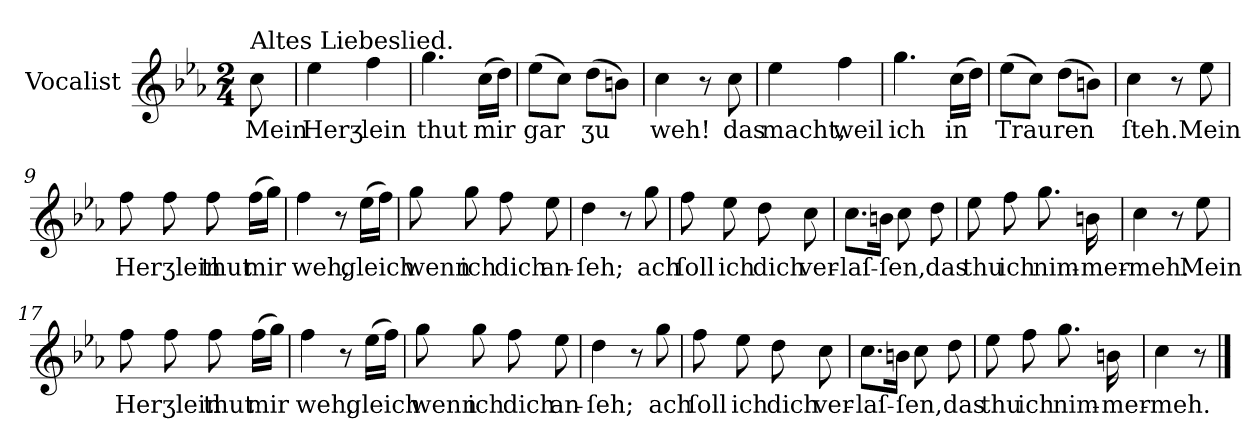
**kern	**text
*part1	*part1
*staff1	*staff1
*I"Vocalist	*
*k[b-e-a-]	*
*c:	*
*M2/4	*
=	=
!LO:TX:a:t=Altes Liebeslied.	!
8cc	Mein
=1	=1
4ee-	Herʒ-
4ff	-lein
=2	=2
4.gg	thut
(16ccLL	mir
16ddJJ)	.
=3	=3
(8ee-L	gar
8ccJ)	.
(8ddL	ʒu
8bnJ)	.
=4	=4
4cc	weh!
8r	.
8cc	das
=5	=5
4ee-	macht,
4ff	weil
=6	=6
4.gg	ich
(16ccLL	in
16ddJJ)	.
=7	=7
(8ee-L	Trauren
8ccJ)	.
(8ddL	.
8bnJ)	.
=8	=8
4cc	ſteh.
8r	.
8ee-	Mein
=9	=9
8ff	Herʒlein
8ff	.
8ff	thut
(16ffLL	mir
16ggJJ)	.
=10	=10
4ff	weh,
8r	.
(16ee-LL	gleich
16ffJJ)	.
=11	=11
8gg	wenn
8gg	ich
8ff	dich
8ee-	an-
=12	=12
4dd	-ſeh;
8r	.
8gg	ach
=13	=13
8ff	ſoll
8ee-	ich
8dd	dich
8cc	ver-
=14	=14
8.ccL	-laſ-
16bnJk	.
8cc	-ſen,
8dd	das
=15	=15
8ee-	thu
8ff	ich
8.gg	nim-
16bn	-mer-
=16	=16
4cc	-meh.
8r	.
8ee-	Mein
=17	=17
8ff	Herʒlein
8ff	.
8ff	thut
(16ffLL	mir
16ggJJ)	.
=18	=18
4ff	weh,
8r	.
(16ee-LL	gleich
16ffJJ)	.
=19	=19
8gg	wenn
8gg	ich
8ff	dich
8ee-	an-
=20	=20
4dd	-ſeh;
8r	.
8gg	ach
=21	=21
8ff	ſoll
8ee-	ich
8dd	dich
8cc	ver-
=22	=22
8.ccL	-laſ-
16bnJk	.
8cc	-ſen,
8dd	das
=23	=23
8ee-	thu
8ff	ich
8.gg	nim-
16bn	-mer-
=24	=24
4cc	-meh.
8r	.
==	==
*-	*-
